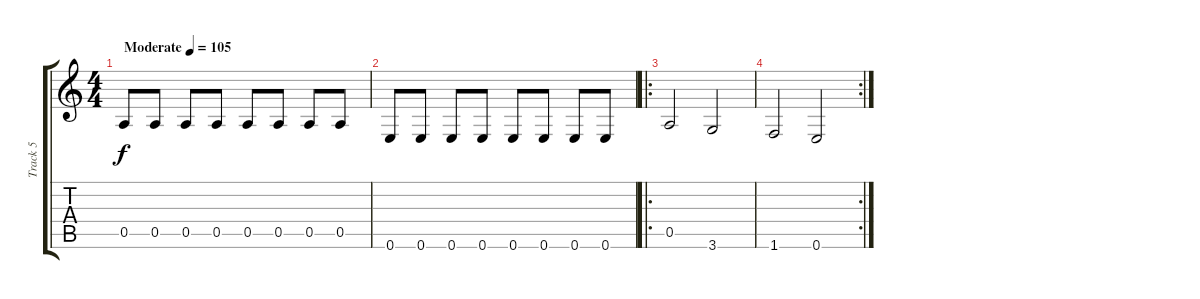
\track ("Track 5" "Track 5") {instrument electricbassfinger}
\staff {score tabs}
\tuning (E4 B3 G3 D3 A2 E2) {hide}
\ts (4 4)
\tempo (105 "Moderate")
\clef g2
\ks c
0.5.8{dy f instrument electricbassfinger} 0.5.8 0.5.8 0.5.8 0.5.8 0.5.8 0.5.8 0.5.8 |
0.6.8 0.6.8 0.6.8 0.6.8 0.6.8 0.6.8 0.6.8 0.6.8 |
\ro
0.5.2 3.6.2 |
\rc 2
1.6.2 0.6.2
